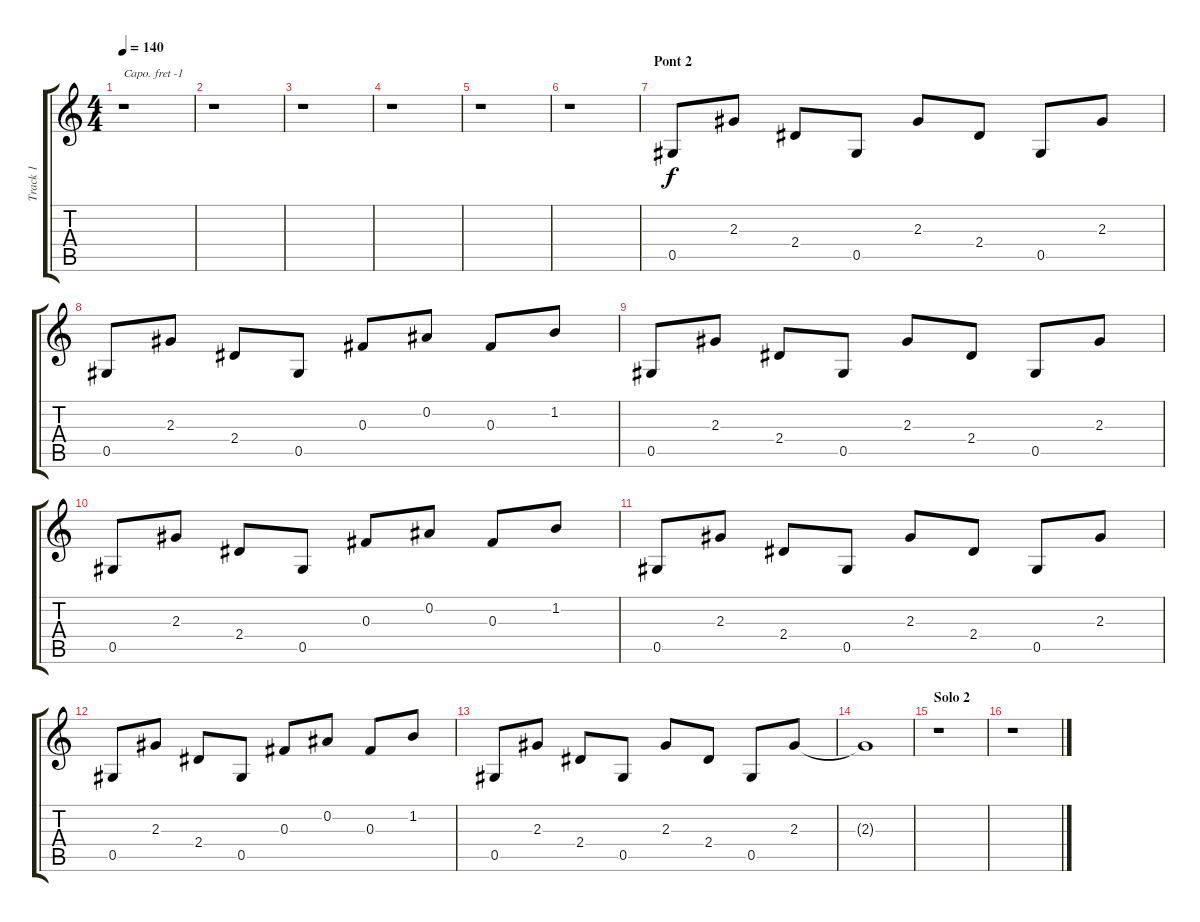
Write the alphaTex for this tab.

\track ("Track 1" "Track 1") {instrument acousticguitarsteel}
\staff {score tabs}
\capo -1
\tuning (E4 B3 G3 D3 A2 E2) {hide}
\ts (4 4)
\tempo 140
\clef g2
\ks c
r.1{dy fff} |
r.1 |
r.1 |
r.1 |
r.1 |
r.1 |
\section ("" "Pont 2")
0.5.8{dy f} 2.3.8 2.4.8 0.5.8 2.3.8 2.4.8 0.5.8 2.3.8 |
0.5.8 2.3.8 2.4.8 0.5.8 0.3.8 0.2.8 0.3.8 1.2.8 |
0.5.8 2.3.8 2.4.8 0.5.8 2.3.8 2.4.8 0.5.8 2.3.8 |
0.5.8 2.3.8 2.4.8 0.5.8 0.3.8 0.2.8 0.3.8 1.2.8 |
0.5.8 2.3.8 2.4.8 0.5.8 2.3.8 2.4.8 0.5.8 2.3.8 |
0.5.8 2.3.8 2.4.8 0.5.8 0.3.8 0.2.8 0.3.8 1.2.8 |
0.5.8 2.3.8 2.4.8 0.5.8 2.3.8 2.4.8 0.5.8 2.3.8 |
2.3{t}.1 |
\section ("" "Solo 2")
r.1 |
r.1
